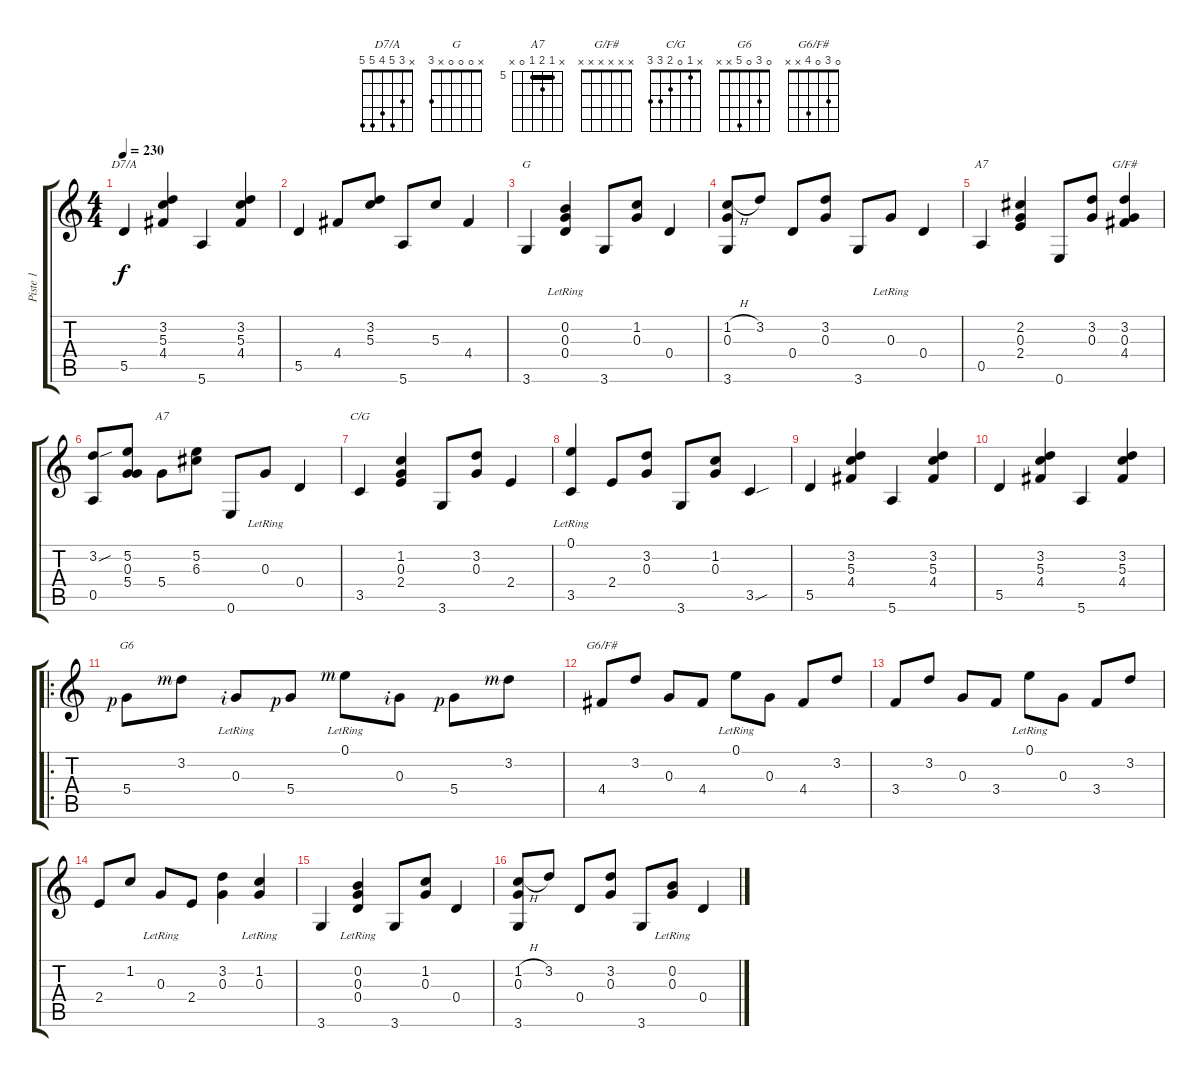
\track ("Piste 1" "Piste 1") {instrument acousticguitarnylon}
\staff {score tabs}
\tuning (E4 B3 G3 D3 A2 E2) {hide}
\chord ("D7/A" x 3 5 4 5 5)
\chord ("G" x 0 0 0 x 3)
\chord ("A7" x x x x x x)
\chord ("G/F#" x x x x x x)
\chord ("A7" x 5 6 5 0 x) {firstfret 5 barre 5}
\chord ("C/G" x 1 0 2 3 3)
\chord ("G6" 0 3 0 5 x x)
\chord ("G6/F#" 0 3 0 4 x x)
\ts (4 4)
\tempo 230
\clef g2
\ks c
5.5.4{ch "D7/A" dy f} (3.2 5.3 4.4).4 5.6.4 (3.2 5.3 4.4).4 |
5.5.4 4.4.8 (3.2 5.3).8 5.6.8 5.3.8 4.4.4 |
3.6.4{ch "G"} (0.2{lr} 0.3{lr} 0.4{lr}).4 3.6.8 (1.2 0.3).8 0.4.4 |
(1.2{h} 0.3 3.6).8 3.2.8 0.4.8 (3.2 0.3).8 3.6.8 0.3{lr}.8 0.4.4 |
0.5.4{ch "A7"} (2.2 0.3 2.4).4 0.6.8 (3.2 0.3).8 (3.2 0.3 4.4).4{ch "G/F#"} |
(3.2{sou} 0.5).8 (5.2 0.3 5.4).8 5.4.8{ch "A7"} (5.2 6.3).8 0.6.8 0.3{lr}.8 0.4.4 |
3.5.4{ch "C/G"} (1.2 0.3 2.4).4 3.6.8 (3.2 0.3).8 2.4.4 |
(0.1{lr} 3.5).4 2.4.8 (3.2 0.3).8 3.6.8 (1.2 0.3).8 3.5{sou}.4 |
5.5.4 (3.2 5.3 4.4).4 5.6.4 (3.2 5.3 4.4).4 |
5.5.4 (3.2 5.3 4.4).4 5.6.4 (3.2 5.3 4.4).4 |
\ro
5.4{rf 1}.8{ch "G6"} 3.2{rf 3}.8 0.3{lr rf 2}.8 5.4{rf 1}.8 0.1{lr rf 3}.8 0.3{rf 2}.8 5.4{rf 1}.8 3.2{rf 3}.8 |
4.4.8{ch "G6/F#"} 3.2.8 0.3.8 4.4.8 0.1{lr}.8 0.3.8 4.4.8 3.2.8 |
3.4.8 3.2.8 0.3.8 3.4.8 0.1{lr}.8 0.3.8 3.4.8 3.2.8 |
2.4.8 1.2.8 0.3{lr}.8 2.4.8 (3.2 0.3).4 (1.2{lr} 0.3{lr}).4 |
3.6.4 (0.2{lr} 0.3{lr} 0.4{lr}).4 3.6.8 (1.2 0.3).8 0.4.4 |
(1.2{h} 0.3 3.6).8 3.2.8 0.4.8 (3.2 0.3).8 3.6.8 (0.2{lr} 0.3{lr}).8 0.4.4
